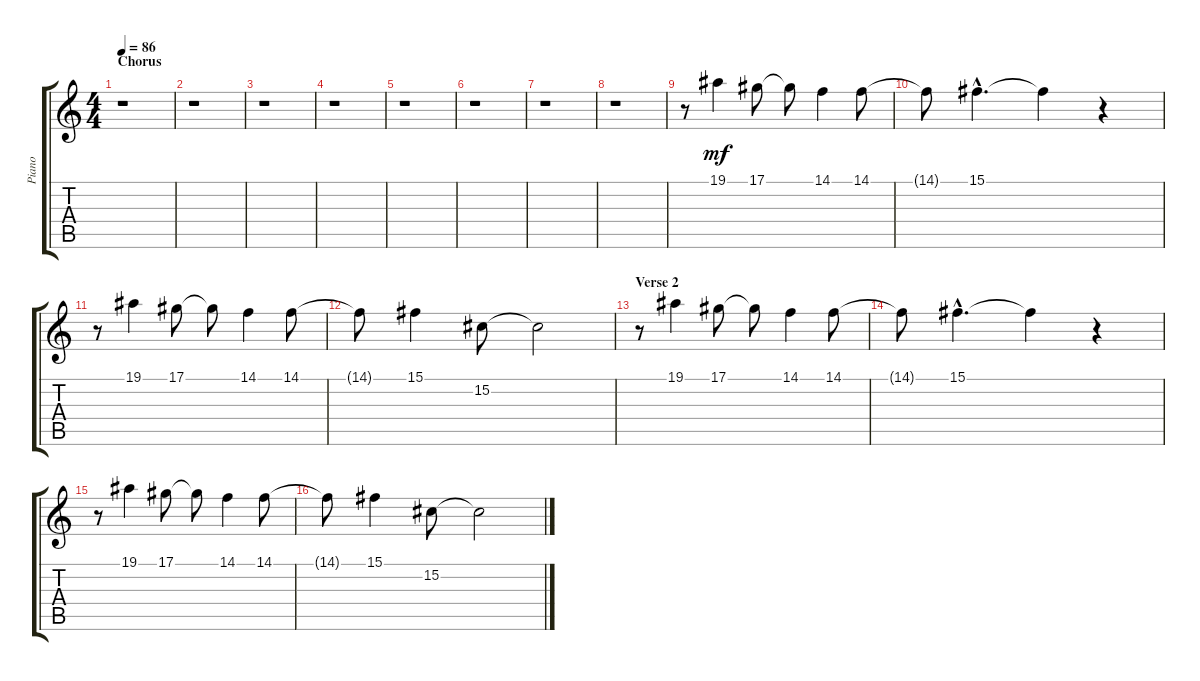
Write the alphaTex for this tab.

\track ("Piano" "Piano") {instrument acousticgrandpiano}
\staff {score tabs}
\tuning (Eb4 Bb3 Gb3 Db3 Ab2 Eb2) {hide}
\ts (4 4)
\section ("" "Chorus")
\tempo 86
\clef g2
\ks c
r.1{dy mf} |
r.1 |
r.1 |
r.1 |
r.1 |
r.1 |
r.1 |
r.1 |
r.8 19.1.4 17.1.8 17.1{t}.8 14.1.4 14.1.8 |
14.1{t}.8 15.1{hac}.4{d} 15.1{t}.4 r.4 |
r.8 19.1.4 17.1.8 17.1{t}.8 14.1.4 14.1.8 |
14.1{t}.8 15.1.4 15.2.8 15.2{t}.2 |
\section ("" "Verse 2")
r.8 19.1.4 17.1.8 17.1{t}.8 14.1.4 14.1.8 |
14.1{t}.8 15.1{hac}.4{d} 15.1{t}.4 r.4 |
r.8 19.1.4 17.1.8 17.1{t}.8 14.1.4 14.1.8 |
14.1{t}.8 15.1.4 15.2.8 15.2{t}.2
